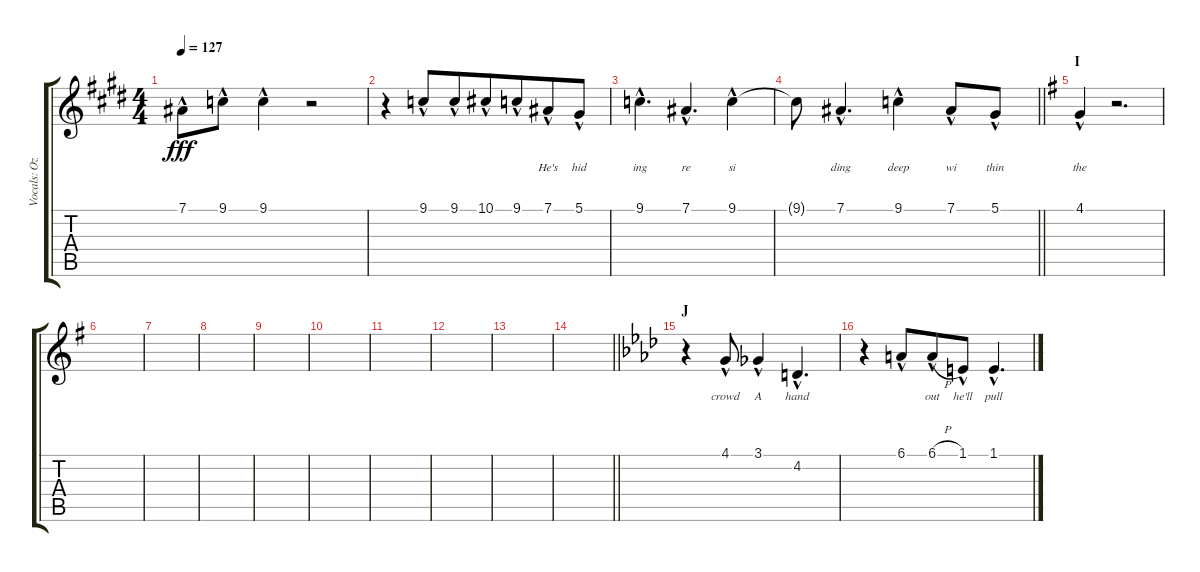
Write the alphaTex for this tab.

\track ("Vocals: Ozzy" "Vocals: Oz") {instrument lead2sawtooth}
\staff {score tabs}
\tuning (Eb4 Bb3 Gb3 Db3 Ab2 Eb2) {hide}
\ts (4 4)
\tempo 127
\clef g2
\ks e
7.1{hac}.8{lyrics (0 "") lyrics (1 "") lyrics (2 "") lyrics (3 "") lyrics (4 "") dy fff} 9.1{hac}.8{lyrics (0 "") lyrics (1 "") lyrics (2 "") lyrics (3 "") lyrics (4 "")} 9.1{hac}.4{lyrics (0 "") lyrics (1 "") lyrics (2 "") lyrics (3 "") lyrics (4 "")} r.2 |
r.4 9.1{hac}.8{lyrics (0 "") lyrics (1 "") lyrics (2 "") lyrics (3 "") lyrics (4 "") beam merge} 9.1{hac}.8{lyrics (0 "") lyrics (1 "") lyrics (2 "") lyrics (3 "") lyrics (4 "") beam merge} 10.1{hac}.8{lyrics (0 "") lyrics (1 "") lyrics (2 "") lyrics (3 "") lyrics (4 "")} 9.1{hac}.8{lyrics (0 "") lyrics (1 "") lyrics (2 "") lyrics (3 "") lyrics (4 "") beam merge} 7.1{hac}.8{lyrics (0 "He's") lyrics (1 "") lyrics (2 "") lyrics (3 "") lyrics (4 "")} 5.1{hac}.8{lyrics (0 "hid") lyrics (1 "") lyrics (2 "") lyrics (3 "") lyrics (4 "")} |
9.1{hac}.4{d lyrics (0 "ing") lyrics (1 "") lyrics (2 "") lyrics (3 "") lyrics (4 "")} 7.1{hac}.4{d lyrics (0 "re") lyrics (1 "") lyrics (2 "") lyrics (3 "") lyrics (4 "")} 9.1{hac}.4{lyrics (0 "si") lyrics (1 "") lyrics (2 "") lyrics (3 "") lyrics (4 "")} |
\barLineRight lightlight
9.1{t}.8{lyrics (0 "") lyrics (1 "") lyrics (2 "") lyrics (3 "") lyrics (4 "")} 7.1{hac}.4{d lyrics (0 "ding") lyrics (1 "") lyrics (2 "") lyrics (3 "") lyrics (4 "")} 9.1{hac}.4{lyrics (0 "deep") lyrics (1 "") lyrics (2 "") lyrics (3 "") lyrics (4 "")} 7.1{hac}.8{lyrics (0 "wi") lyrics (1 "") lyrics (2 "") lyrics (3 "") lyrics (4 "")} 5.1{hac}.8{lyrics (0 "thin") lyrics (1 "") lyrics (2 "") lyrics (3 "") lyrics (4 "")} |
\section ("" "I")
\ks g
4.1{hac}.4{lyrics (0 "the") lyrics (1 "") lyrics (2 "") lyrics (3 "") lyrics (4 "")} r.2{d} |
|
|
|
|
|
|
|
|
\barLineRight lightlight
|
\section ("" "J")
\ks ab
r.4 4.1{hac}.8{lyrics (0 "crowd") lyrics (1 "") lyrics (2 "") lyrics (3 "") lyrics (4 "")} 3.1{hac}.4{lyrics (0 "A") lyrics (1 "") lyrics (2 "") lyrics (3 "") lyrics (4 "")} 4.2{hac}.4{d lyrics (0 "hand") lyrics (1 "") lyrics (2 "") lyrics (3 "") lyrics (4 "")} |
r.4 6.1{hac}.8{lyrics (0 "") lyrics (1 "") lyrics (2 "") lyrics (3 "") lyrics (4 "")} 6.1{h hac}.8{lyrics (0 "out") lyrics (1 "") lyrics (2 "") lyrics (3 "") lyrics (4 "") beam merge} 1.1{hac}.8{lyrics (0 "he'll") lyrics (1 "") lyrics (2 "") lyrics (3 "") lyrics (4 "")} 1.1{hac}.4{d lyrics (0 "pull") lyrics (1 "") lyrics (2 "") lyrics (3 "") lyrics (4 "")}
